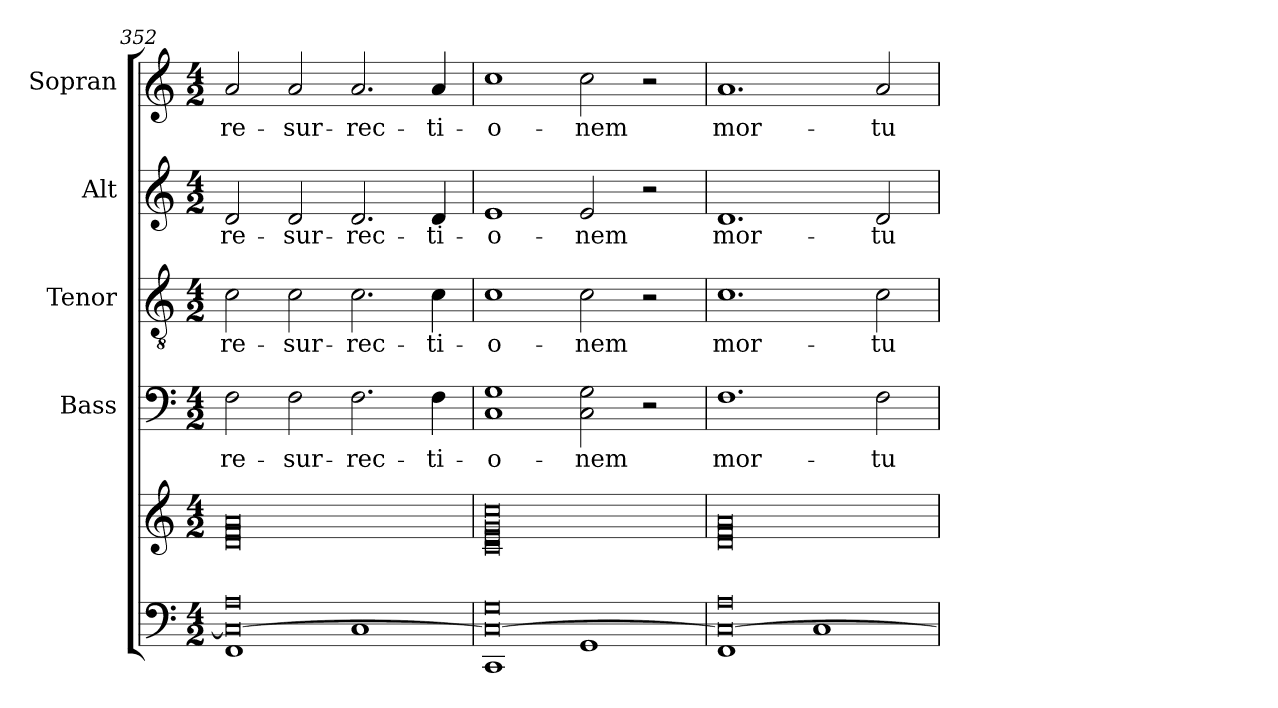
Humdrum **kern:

**kern	**kern	**kern	**text	**kern	**text	**kern	**text	**kern	**text
*part5	*part5	*part4	*part4	*part3	*part3	*part2	*part2	*part1	*part1
*staff6	*staff5	*staff4	*staff4	*staff3	*staff3	*staff2	*staff2	*staff1	*staff1
*	*	*I"Bass	*	*I"Tenor	*	*I"Alt	*	*I"Sopran	*
*	*	*I'B.	*	*I'T.	*	*I'A.	*	*I'S.	*
*clefF4	*clefG2	*clefF4	*	*clefGv2	*	*clefG2	*	*clefG2	*
*k[]	*k[]	*k[]	*	*k[]	*	*k[]	*	*k[]	*
*C:	*C:	*C:	*	*C:	*	*C:	*	*C:	*
*M4/2	*M4/2	*M4/2	*	*M4/2	*	*M4/2	*	*M4/2	*
=352	=352	=352	=352	=352	=352	=352	=352	=352	=352
*^	*	*	*	*	*	*	*	*	*
!	!	!	!	!LO:LY:b	!	!LO:LY:b	!	!LO:LY:b	!	!LO:LY:b
0C_ 0A	1FF	0d 0f 0a	2F\	re-	2c\	re-	2d/	re-	2a/	re-
!	!	!	!	!LO:LY:b	!	!LO:LY:b	!	!LO:LY:b	!	!LO:LY:b
.	.	.	2F\	-sur-	2c\	-sur-	2d/	-sur-	2a/	-sur-
!	!	!	!	!LO:LY:b	!	!LO:LY:b	!	!LO:LY:b	!	!LO:LY:b
.	1C	.	2.F\	-rec-	2.c\	-rec-	2.d/	-rec-	2.a/	-rec-
!	!	!	!	!LO:LY:b	!	!LO:LY:b	!	!LO:LY:b	!	!LO:LY:b
.	.	.	4F\	-ti-	4c\	-ti-	4d/	-ti-	4a/	-ti-
=353	=353	=353	=353	=353	=353	=353	=353	=353	=353	=353
!	!	!	!	!LO:LY:b	!	!LO:LY:b	!	!LO:LY:b	!	!LO:LY:b
0C_ 0G	1CC	0c 0e 0g 0cc	1C 1G	-o-	1c	-o-	1e	-o-	1cc	-o-
!	!	!	!	!LO:LY:b	!	!LO:LY:b	!	!LO:LY:b	!	!LO:LY:b
.	1GG	.	2C\ 2G\	-nem	2c\	-nem	2e/	-nem	2cc\	-nem
.	.	.	2r	.	2r	.	2r	.	2r	.
=354	=354	=354	=354	=354	=354	=354	=354	=354	=354	=354
!	!	!	!	!LO:LY:b	!	!LO:LY:b	!	!LO:LY:b	!	!LO:LY:b
0C_ 0A	1FF	0d 0f 0a	1.F	mor-	1.c	mor-	1.d	mor-	1.a	mor-
.	1C	.	.	.	.	.	.	.	.	.
!	!	!	!	!LO:LY:b	!	!LO:LY:b	!	!LO:LY:b	!	!LO:LY:b
.	.	.	2F\	-tu-	2c\	-tu-	2d/	-tu-	2a/	-tu-
*v	*v	*	*	*	*	*	*	*	*	*
=	=	=	=	=	=	=	=	=	=
*-	*-	*-	*-	*-	*-	*-	*-	*-	*-
